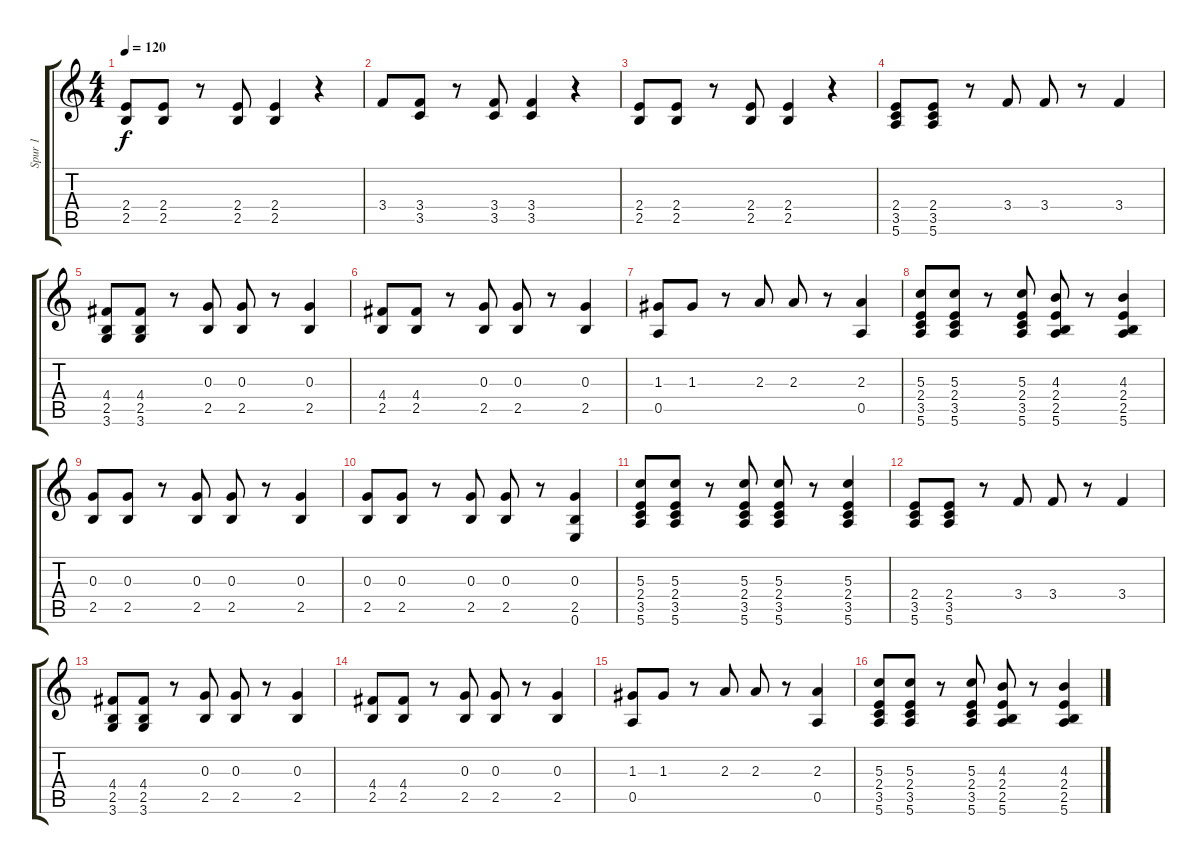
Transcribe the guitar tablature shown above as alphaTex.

\track ("Spur 1" "Spur 1") {instrument overdrivenguitar}
\staff {score tabs}
\tuning (E4 B3 G3 D3 A2 E2) {hide}
\ts (4 4)
\tempo 120
\clef g2
\ks c
(2.4 2.5).8{dy f} (2.4 2.5).8 r.8 (2.4 2.5).8 (2.4 2.5).4 r.4 |
3.4.8 (3.4 3.5).8 r.8 (3.4 3.5).8 (3.4 3.5).4 r.4 |
(2.4 2.5).8 (2.4 2.5).8 r.8 (2.4 2.5).8 (2.4 2.5).4 r.4 |
(2.4 3.5 5.6).8 (2.4 3.5 5.6).8 r.8 3.4.8 3.4.8 r.8 3.4.4 |
(4.4 2.5 3.6).8 (4.4 2.5 3.6).8 r.8 (0.3 2.5).8 (0.3 2.5).8 r.8 (0.3 2.5).4 |
(4.4 2.5).8 (4.4 2.5).8 r.8 (0.3 2.5).8 (0.3 2.5).8 r.8 (0.3 2.5).4 |
(1.3 0.5).8 1.3.8 r.8 2.3.8 2.3.8 r.8 (2.3 0.5).4 |
(5.3 2.4 3.5 5.6).8 (5.3 2.4 3.5 5.6).8 r.8 (5.3 2.4 3.5 5.6).8 (4.3 2.4 2.5 5.6).8 r.8 (4.3 2.4 2.5 5.6).4 |
(0.3 2.5).8 (0.3 2.5).8 r.8 (0.3 2.5).8 (0.3 2.5).8 r.8 (0.3 2.5).4 |
(0.3 2.5).8 (0.3 2.5).8 r.8 (0.3 2.5).8 (0.3 2.5).8 r.8 (0.3 2.5 0.6).4 |
(5.3 2.4 3.5 5.6).8 (5.3 2.4 3.5 5.6).8 r.8 (5.3 2.4 3.5 5.6).8 (5.3 2.4 3.5 5.6).8 r.8 (5.3 2.4 3.5 5.6).4 |
(2.4 3.5 5.6).8 (2.4 3.5 5.6).8 r.8 3.4.8 3.4.8 r.8 3.4.4 |
(4.4 2.5 3.6).8 (4.4 2.5 3.6).8 r.8 (0.3 2.5).8 (0.3 2.5).8 r.8 (0.3 2.5).4 |
(4.4 2.5).8 (4.4 2.5).8 r.8 (0.3 2.5).8 (0.3 2.5).8 r.8 (0.3 2.5).4 |
(1.3 0.5).8 1.3.8 r.8 2.3.8 2.3.8 r.8 (2.3 0.5).4 |
(5.3 2.4 3.5 5.6).8 (5.3 2.4 3.5 5.6).8 r.8 (5.3 2.4 3.5 5.6).8 (4.3 2.4 2.5 5.6).8 r.8 (4.3 2.4 2.5 5.6).4
